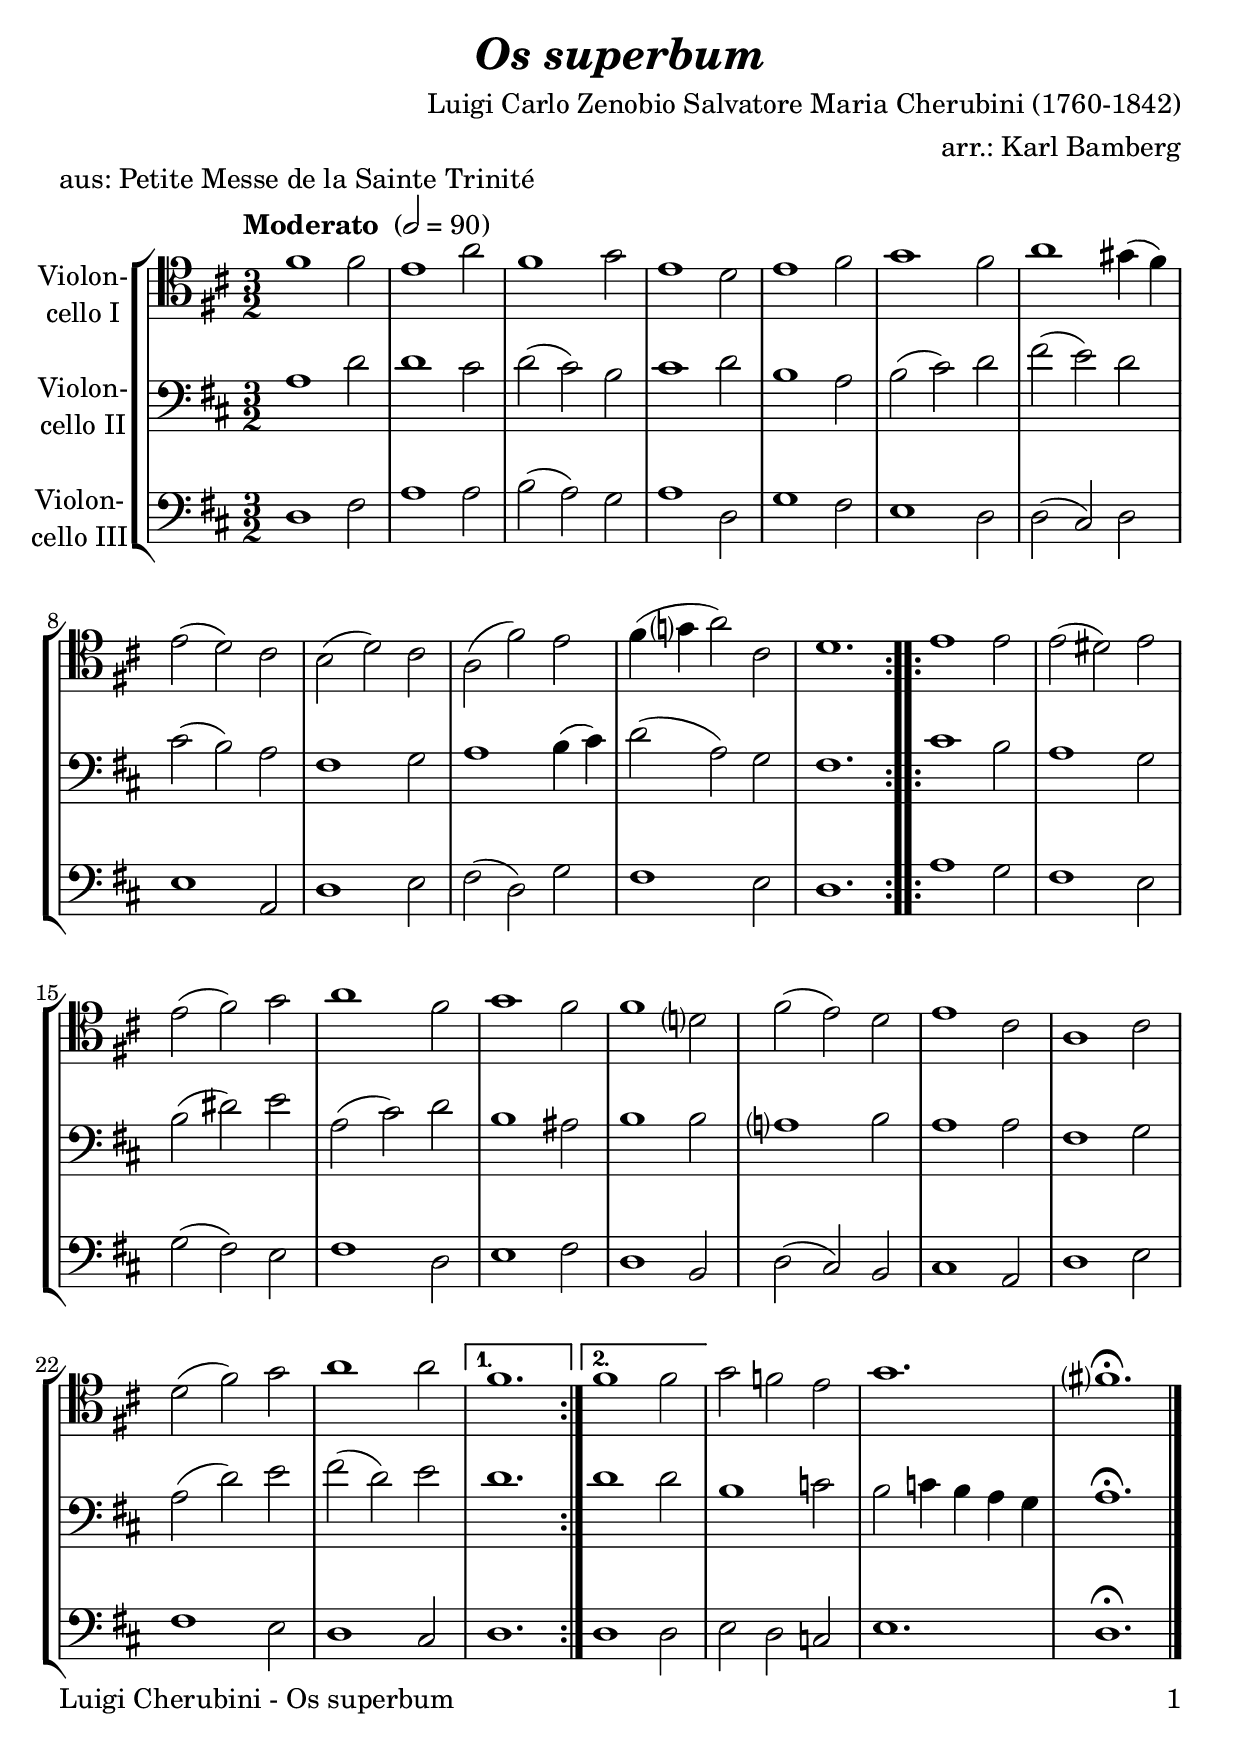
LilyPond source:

\version "2.18.2"
\include "deutsch.ly"
  
#(set-global-staff-size 24)

\header {
  title     = \markup \bold \italic "Os superbum"
  composer  = "Luigi Carlo Zenobio Salvatore Maria Cherubini (1760-1842)"
  arranger  = "arr.: Karl Bamberg"
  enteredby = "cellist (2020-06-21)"
  piece     = "aus: Petite Messe de la Sainte Trinité"
}

voiceconsts = {
  \key d \major
  \time 3/2
  \clef "bass"
%  \numericTimeSignature
  \compressFullBarRests
  % Set default beaming for all staves
%  \set Timing.beamExceptions = #'()
%  \set Timing.baseMoment     = #(ly:make-moment 1 4)
%  \set Timing.beatStructure  = #'(1 1 1)
  \tempo "Moderato " 2=90
}

micl = "clarinet"
mifl = "flute"
miob = "oboe"
mifh = "french horn"
misx = "tenor sax"
mist = "string ensemble 1"
miba = "cello"

va = \relative c' {
  \voiceconsts
  \clef "tenor"
  
  \repeat volta 2 {
    fis1 fis2
    e1 a2
    fis1 g2
    e1 d2
    e1 fis2
    g1 fis2

    a1 gis4( fis)
    e2( d) cis
    h( d) cis
    a( fis') e
    fis4( g? a2) cis,
    d1.
  }

  \repeat volta 2 {
    e1 e2
    e( dis) e
    e( fis) g
    a1 fis2
    g1 fis2
    fis1 d?2
    fis( e) d

    e1 cis2
    a1 cis2
    d( fis) g
    a1 a2
  }
  \alternative {
    { fis1. }
    { fis1 fis2 }
  }
  g f e
  g1.
  fis?\fermata \bar "|."
}

vb = \relative c' {
  \voiceconsts

  \repeat volta 2 {
    a1 d2
    d1 cis2
    d( cis) h
    cis1 d2
    h1 a2
    h( cis) d

    fis( e) d
    cis( h) a
    fis1 g2
    a1 h4( cis)
    d2( a) g
    fis1.
  }

  \repeat volta 2 {
    cis'1 h2
    a1 g2

    h( dis) e
    a,( cis) d
    h1 ais2
    h1 h2
    a?1 h2
    a1 a2
    fis1 g2
    a( d) e

    fis( d) e
  }
  \alternative {
    { d1. }
    { d1 d2 }
  }
  h1 c2
  h c4 h a g
  a1.\fermata \bar "|."
}

vc = \relative c {
  \voiceconsts

  \repeat volta 2 {
    d1 fis2
    a1 a2
    h( a) g
    a1 d,2
    g1 fis2
    e1 d2
    d( cis) d

    e1 a,2
    d1 e2
    fis( d) g
    fis1 e2
    d1.
  }

  \repeat volta 2 {
    a'1 g2
    fis1 e2

    g( fis) e
    fis1 d2
    e1 fis2
    d1 h2
    d( cis) h
    cis1 a2
    d1 e2

    fis1 e2
    d1 cis2
  }
  \alternative {
    { d1. }
    { d1 d2 }
  }
  e d c
  e1.
  d\fermata \bar "|."
}


music = \new StaffGroup <<
      \new Staff {
	\set Staff.midiInstrument = \miba
	\set Staff.instrumentName = \markup \center-column { "Violon-" "cello I" }
	\transpose d d { \va }
      }

      \new Staff {
	\set Staff.midiInstrument = \miba
	\set Staff.instrumentName = \markup \center-column { "Violon-" "cello II" }
	\transpose d d { \vb }
      }

      \new Staff {
	\set Staff.midiInstrument = \miba
	\set Staff.instrumentName = \markup \center-column { "Violon-" "cello III" }
	\transpose d d { \vc }
      }
>>

\book {
   \paper {
    print-page-number = ##t
    print-first-page-number = ##t
    ragged-last-bottom = ##f
    oddHeaderMarkup = \markup \null
    evenHeaderMarkup = \markup \null
    oddFooterMarkup = \markup {
      \fill-line {
        \on-the-fly #print-page-number-check-first
        "Luigi Cherubini - Os superbum" \fromproperty #'page:page-number-string
      }
    }
    evenFooterMarkup = \oddFooterMarkup
  } \score {
    \music
    \layout {}
  }

  \score {
    \unfoldRepeats \music

    \midi {
      \context {
        \Score
      }
    }
  }
}